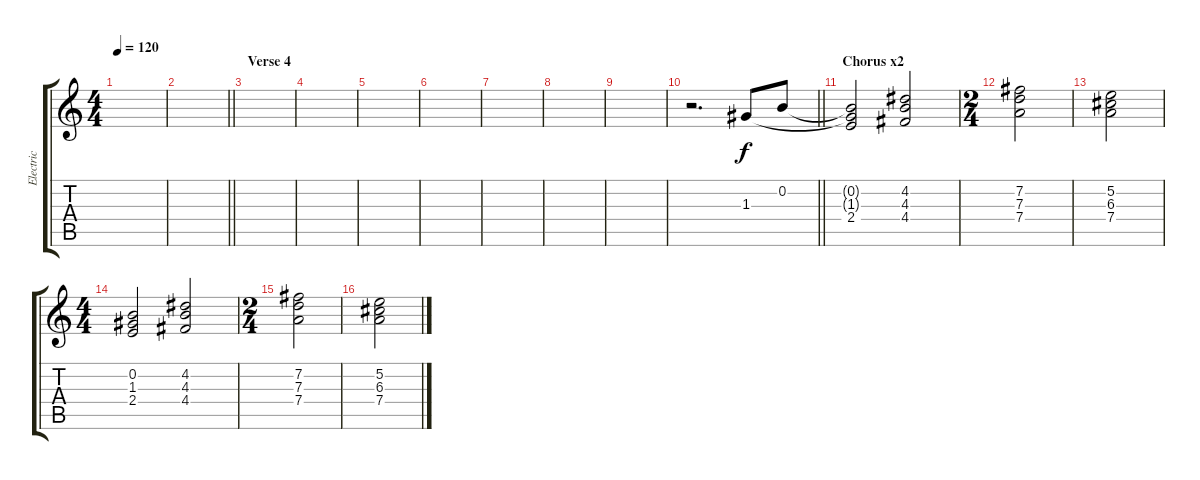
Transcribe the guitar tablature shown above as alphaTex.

\track ("Electric" "Electric") {instrument overdrivenguitar}
\staff {score tabs}
\tuning (E4 B3 G3 D3 A2 E2) {hide}
\ts (4 4)
\tempo 120
\clef g2
\ks c
|
\barLineRight lightlight
|
\section ("" "Verse 4")
|
|
|
|
|
|
|
\barLineRight lightlight
r.2{d} 1.3.8 0.2.8 |
\section ("" "Chorus x2")
(0.2{t} 1.3{t} 2.4).2 (4.2 4.3 4.4).2 |
\ts (2 4)
(7.2 7.3 7.4).2 |
(5.2 6.3 7.4).2 |
\ts (4 4)
(0.2 1.3 2.4).2 (4.2 4.3 4.4).2 |
\ts (2 4)
(7.2 7.3 7.4).2 |
(5.2 6.3 7.4).2
